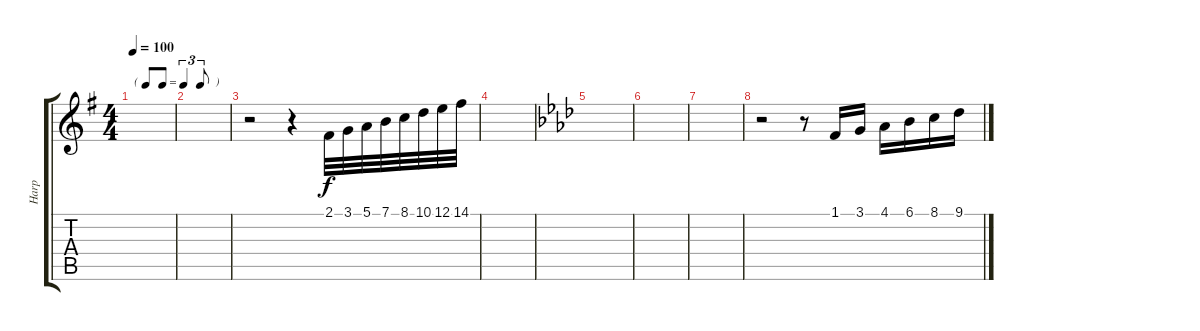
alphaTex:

\track ("Harp" "Harp") {instrument orchestralharp}
\staff {score tabs}
\tuning (E4 B3 G3 D3 A2 E2) {hide}
\ts (4 4)
\tf triplet8th
\tempo 100
\clef g2
\ks g
|
|
r.2 r.4 2.1.32 3.1.32 5.1.32 7.1.32 8.1.32 10.1.32 12.1.32 14.1.32 |
|
\ks ab
|
|
|
r.2 r.8 1.1.16 3.1.16 4.1.16 6.1.16 8.1.16 9.1.16
